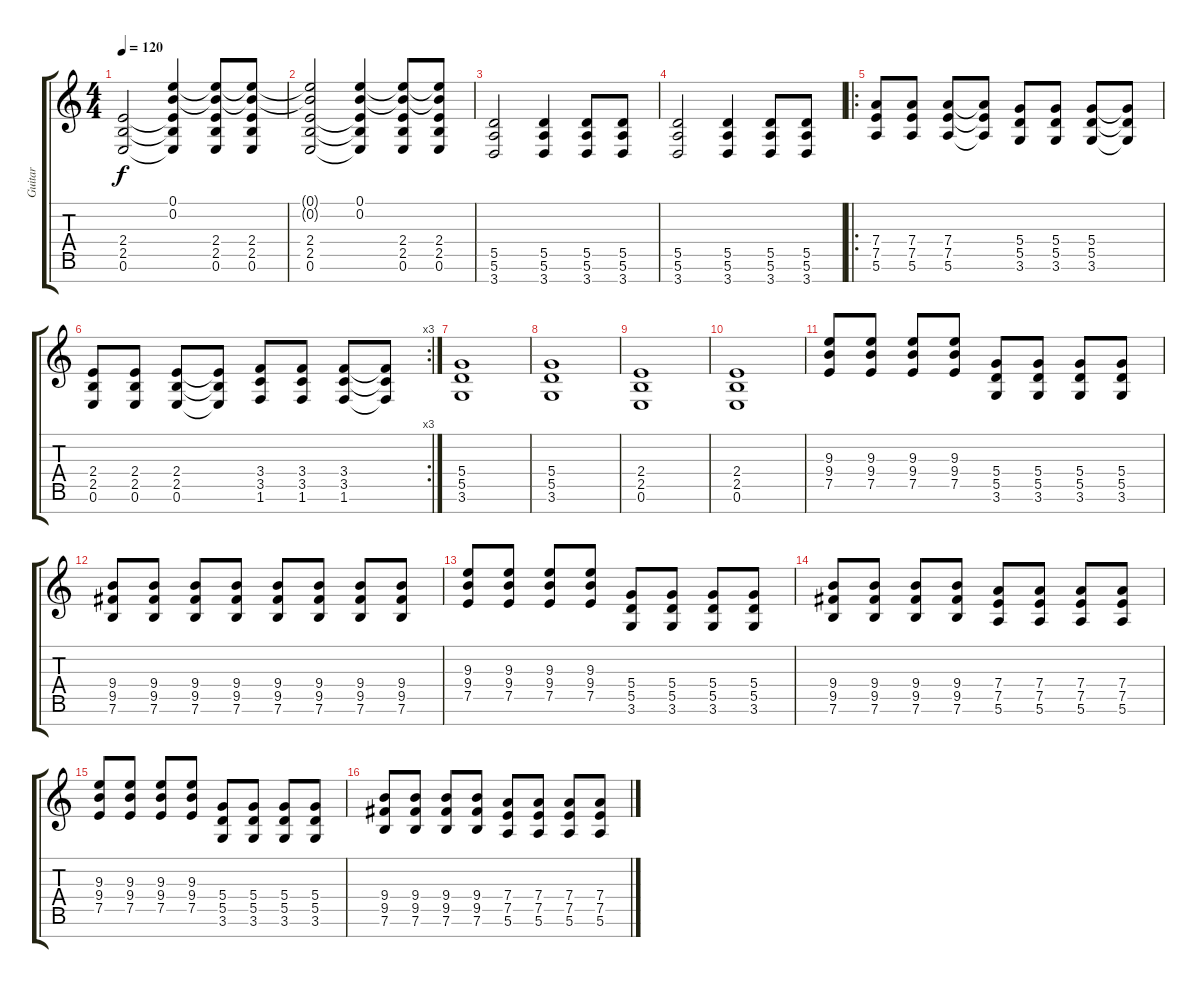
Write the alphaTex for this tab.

\track ("Guitar" "Guitar") {instrument distortionguitar}
\staff {score tabs}
\tuning (E4 B3 G3 D3 A2 E2 B1) {hide}
\ts (4 4)
\tempo 120
\clef g2
\ks c
(2.4 2.5 0.6).2{dy f} (0.1 0.2 2.4{t} 2.5{t} 0.6{t}).4 (0.1{t} 0.2{t} 2.4 2.5 0.6).8 (0.1{t} 0.2{t} 2.4 2.5 0.6).8 |
(0.1{t} 0.2{t} 2.4 2.5 0.6).2 (0.1 0.2 2.4{t} 2.5{t} 0.6{t}).4 (0.1{t} 0.2{t} 2.4 2.5 0.6).8 (0.1{t} 0.2{t} 2.4 2.5 0.6).8 |
(5.5 5.6 3.7).2 (5.5 5.6 3.7).4 (5.5 5.6 3.7).8 (5.5 5.6 3.7).8 |
(5.5 5.6 3.7).2 (5.5 5.6 3.7).4 (5.5 5.6 3.7).8 (5.5 5.6 3.7).8 |
\ro
(7.4 7.5 5.6).8 (7.4 7.5 5.6).8 (7.4 7.5 5.6).8 (7.4{t} 7.5{t} 5.6{t}).8 (5.4 5.5 3.6).8 (5.4 5.5 3.6).8 (5.4 5.5 3.6).8 (5.4{t} 5.5{t} 3.6{t}).8 |
\rc 3
(2.4 2.5 0.6).8 (2.4 2.5 0.6).8 (2.4 2.5 0.6).8 (2.4{t} 2.5{t} 0.6{t}).8 (3.4 3.5 1.6).8 (3.4 3.5 1.6).8 (3.4 3.5 1.6).8 (3.4{t} 3.5{t} 1.6{t}).8 |
(5.4 5.5 3.6).1 |
(5.4 5.5 3.6).1 |
(2.4 2.5 0.6).1 |
(2.4 2.5 0.6).1 |
(9.3 9.4 7.5).8 (9.3 9.4 7.5).8 (9.3 9.4 7.5).8 (9.3 9.4 7.5).8 (5.4 5.5 3.6).8 (5.4 5.5 3.6).8 (5.4 5.5 3.6).8 (5.4 5.5 3.6).8 |
(9.4 9.5 7.6).8 (9.4 9.5 7.6).8 (9.4 9.5 7.6).8 (9.4 9.5 7.6).8 (9.4 9.5 7.6).8 (9.4 9.5 7.6).8 (9.4 9.5 7.6).8 (9.4 9.5 7.6).8 |
(9.3 9.4 7.5).8 (9.3 9.4 7.5).8 (9.3 9.4 7.5).8 (9.3 9.4 7.5).8 (5.4 5.5 3.6).8 (5.4 5.5 3.6).8 (5.4 5.5 3.6).8 (5.4 5.5 3.6).8 |
(9.4 9.5 7.6).8 (9.4 9.5 7.6).8 (9.4 9.5 7.6).8 (9.4 9.5 7.6).8 (7.4 7.5 5.6).8 (7.4 7.5 5.6).8 (7.4 7.5 5.6).8 (7.4 7.5 5.6).8 |
(9.3 9.4 7.5).8 (9.3 9.4 7.5).8 (9.3 9.4 7.5).8 (9.3 9.4 7.5).8 (5.4 5.5 3.6).8 (5.4 5.5 3.6).8 (5.4 5.5 3.6).8 (5.4 5.5 3.6).8 |
(9.4 9.5 7.6).8 (9.4 9.5 7.6).8 (9.4 9.5 7.6).8 (9.4 9.5 7.6).8 (7.4 7.5 5.6).8 (7.4 7.5 5.6).8 (7.4 7.5 5.6).8 (7.4 7.5 5.6).8
